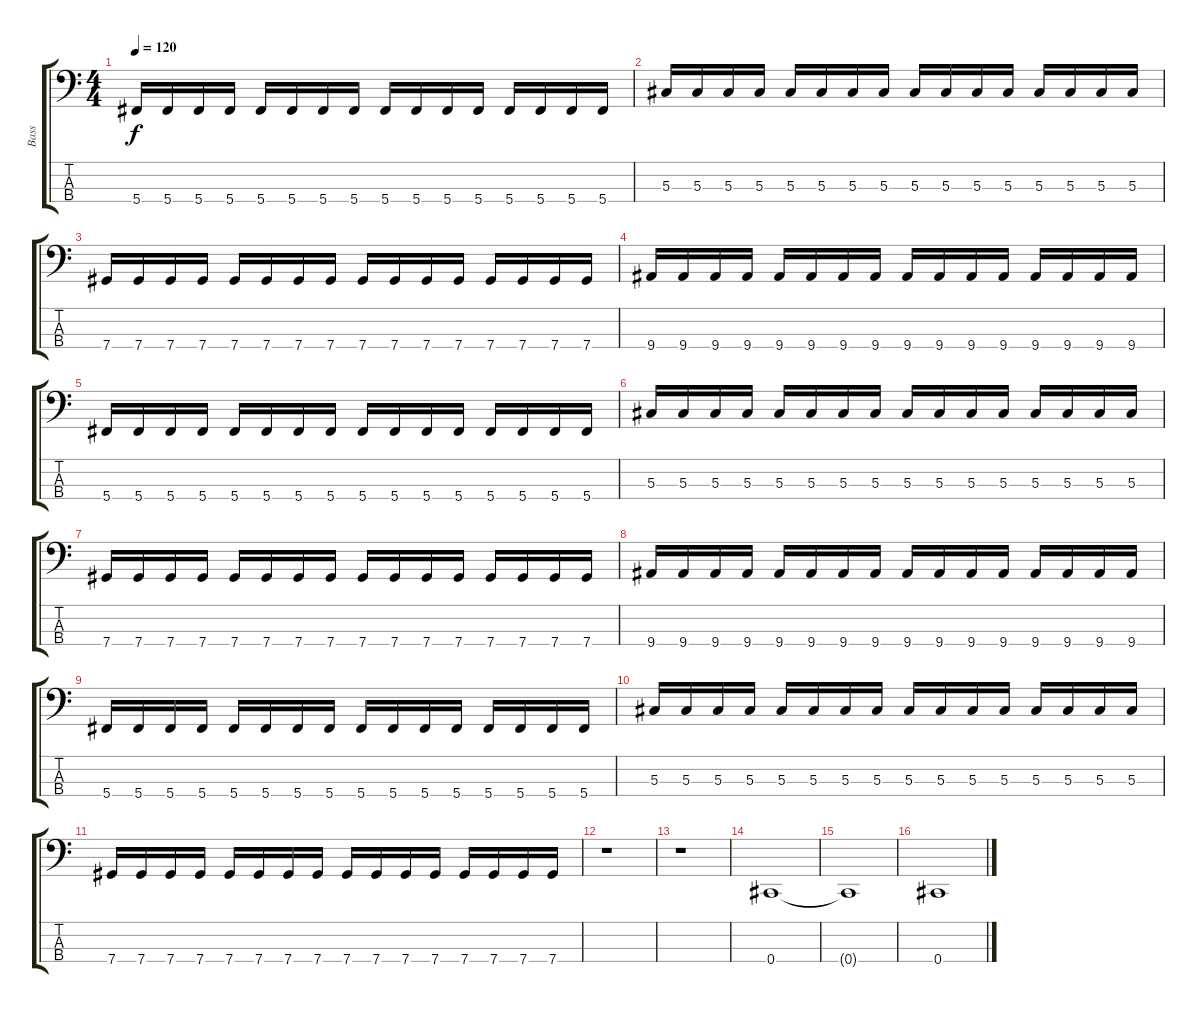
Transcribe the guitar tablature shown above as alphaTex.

\track ("Bass" "Bass") {instrument electricbasspick}
\staff {score tabs}
\tuning (Gb2 Db2 Ab1 Db1) {hide}
\ts (4 4)
\tempo 120
\clef f4
\ks c
5.4.16{dy f} 5.4.16 5.4.16 5.4.16 5.4.16 5.4.16 5.4.16 5.4.16 5.4.16 5.4.16 5.4.16 5.4.16 5.4.16 5.4.16 5.4.16 5.4.16 |
5.3.16 5.3.16 5.3.16 5.3.16 5.3.16 5.3.16 5.3.16 5.3.16 5.3.16 5.3.16 5.3.16 5.3.16 5.3.16 5.3.16 5.3.16 5.3.16 |
7.4.16 7.4.16 7.4.16 7.4.16 7.4.16 7.4.16 7.4.16 7.4.16 7.4.16 7.4.16 7.4.16 7.4.16 7.4.16 7.4.16 7.4.16 7.4.16 |
9.4.16 9.4.16 9.4.16 9.4.16 9.4.16 9.4.16 9.4.16 9.4.16 9.4.16 9.4.16 9.4.16 9.4.16 9.4.16 9.4.16 9.4.16 9.4.16 |
5.4.16 5.4.16 5.4.16 5.4.16 5.4.16 5.4.16 5.4.16 5.4.16 5.4.16 5.4.16 5.4.16 5.4.16 5.4.16 5.4.16 5.4.16 5.4.16 |
5.3.16 5.3.16 5.3.16 5.3.16 5.3.16 5.3.16 5.3.16 5.3.16 5.3.16 5.3.16 5.3.16 5.3.16 5.3.16 5.3.16 5.3.16 5.3.16 |
7.4.16 7.4.16 7.4.16 7.4.16 7.4.16 7.4.16 7.4.16 7.4.16 7.4.16 7.4.16 7.4.16 7.4.16 7.4.16 7.4.16 7.4.16 7.4.16 |
9.4.16 9.4.16 9.4.16 9.4.16 9.4.16 9.4.16 9.4.16 9.4.16 9.4.16 9.4.16 9.4.16 9.4.16 9.4.16 9.4.16 9.4.16 9.4.16 |
5.4.16 5.4.16 5.4.16 5.4.16 5.4.16 5.4.16 5.4.16 5.4.16 5.4.16 5.4.16 5.4.16 5.4.16 5.4.16 5.4.16 5.4.16 5.4.16 |
5.3.16 5.3.16 5.3.16 5.3.16 5.3.16 5.3.16 5.3.16 5.3.16 5.3.16 5.3.16 5.3.16 5.3.16 5.3.16 5.3.16 5.3.16 5.3.16 |
7.4.16 7.4.16 7.4.16 7.4.16 7.4.16 7.4.16 7.4.16 7.4.16 7.4.16 7.4.16 7.4.16 7.4.16 7.4.16 7.4.16 7.4.16 7.4.16 |
r.1 |
r.1 |
0.4.1 |
0.4{t}.1 |
0.4.1
